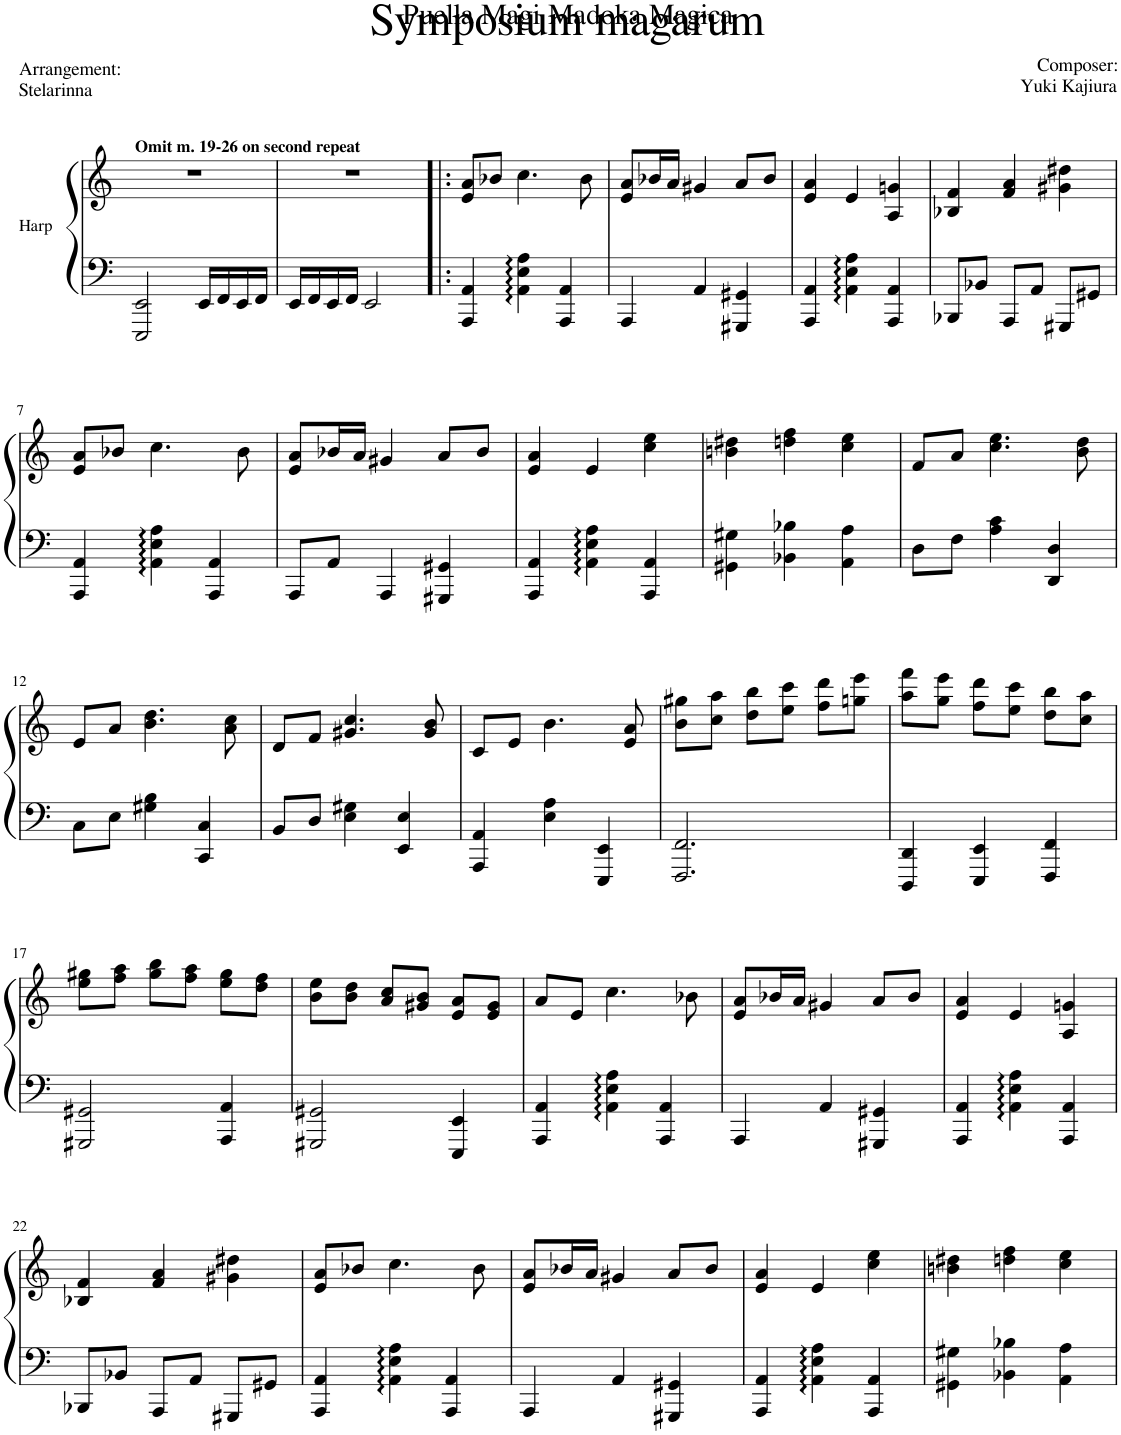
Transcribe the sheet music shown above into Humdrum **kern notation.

**kern	**kern
*part1	*part1
*staff2	*staff1
*I"Harp	*
*I'Hp	*
*clefF4	*clefG2
*k[]	*k[]
=1	=1
!	!LO:TX:a:B:t=Omit m. 19-26 on second repeat
2EEE/ 2EE/	1r
16EE/LL	.
16FF/	.
16EE/	.
16FF/JJ	.
4ryy	.
=2	=2
16EE/LL	1r
16FF/	.
16EE/	.
16FF/JJ	.
2EE/	.
4ryy	.
=3!|:	=3!|:
4AAA/ 4AA/	8e/ 8a/L
.	8b-X/J
4AA\ 4E\ 4A\	4.cc\
4AAA/ 4AA/	.
.	8b-\
=4	=4
4AAA/	8e/ 8a/L
.	16b-X/L
.	16a/JJ
4AA/	4g#X/
4GGG#X/ 4GG#X/	8a/L
.	8b-/J
=5	=5
4AAA/ 4AA/	4e/ 4a/
4AA\ 4E\ 4A\	4e/
4AAA/ 4AA/	4A/ 4gn/
=6	=6
8BBB-X/L	4B-X/ 4f/
8BB-X/J	.
8AAA/L	4f/ 4a/
8AA/J	.
8GGG#X/L	4g#X\ 4dd#X\
8GG#X/J	.
!!LO:LB:g=z
=7	=7
4AAA/ 4AA/	8e/ 8a/L
.	8b-X/J
4AA\ 4E\ 4A\	4.cc\
4AAA/ 4AA/	.
.	8b-\
=8	=8
8AAA/L	8e/ 8a/L
8AA/J	16b-X/L
.	16a/JJ
4AAA/	4g#X/
4GGG#X/ 4GG#X/	8a/L
.	8b-/J
=9	=9
4AAA/ 4AA/	4e/ 4a/
4AA\ 4E\ 4A\	4e/
4AAA/ 4AA/	4cc\ 4ee\
=10	=10
4GG#X\ 4G#X\	4bn\ 4dd#X\
4BB-X\ 4B-X\	4ddn\ 4ff\
4AA\ 4A\	4cc\ 4ee\
=11	=11
8D\L	8f/L
8F\J	8a/J
4A\ 4c\	4.cc\ 4.ee\
4DD/ 4D/	.
.	8b\ 8dd\
!!LO:LB:g=z
=12	=12
8C\L	8e/L
8E\J	8a/J
4G#X\ 4B\	4.b\ 4.dd\
4CC/ 4C/	.
.	8a\ 8cc\
=13	=13
8BB/L	8d/L
8D/J	8f/J
4E\ 4G#X\	4.g#X/ 4.cc/
4EE/ 4E/	.
.	8g#/ 8b/
=14	=14
4AAA/ 4AA/	8c/L
.	8e/J
4E\ 4A\	4.b\
4EEE/ 4EE/	.
.	8e/ 8a/
=15	=15
2.FFF/ 2.FF/	8b\ 8gg#X\L
.	8cc\ 8aa\J
.	8dd\ 8bb\L
.	8ee\ 8ccc\J
.	8ff\ 8ddd\L
.	8ggn\ 8eee\J
=16	=16
4DDD/ 4DD/	8aa\ 8fff\L
.	8gg\ 8eee\J
4EEE/ 4EE/	8ff\ 8ddd\L
.	8ee\ 8ccc\J
4FFF/ 4FF/	8dd\ 8bb\L
.	8cc\ 8aa\J
!!LO:LB:g=z
=17	=17
2GGG#X/ 2GG#X/	8ee\ 8gg#X\L
.	8ff\ 8aa\J
.	8gg#\ 8bb\L
.	8ff\ 8aa\J
4AAA/ 4AA/	8ee\ 8gg#\L
.	8dd\ 8ff\J
=18	=18
2GGG#X/ 2GG#X/	8b\ 8ee\L
.	8b\ 8dd\J
.	8a/ 8cc/L
.	8g#X/ 8b/J
4EEE/ 4EE/	8e/ 8a/L
.	8e/ 8g#/J
=19	=19
4AAA/ 4AA/	8a/L
.	8e/J
4AA\ 4E\ 4A\	4.cc\
4AAA/ 4AA/	.
.	8b-X\
=20	=20
4AAA/	8e/ 8a/L
.	16b-X/L
.	16a/JJ
4AA/	4g#X/
4GGG#X/ 4GG#X/	8a/L
.	8b-/J
=21	=21
4AAA/ 4AA/	4e/ 4a/
4AA\ 4E\ 4A\	4e/
4AAA/ 4AA/	4A/ 4gn/
!!LO:LB:g=z
=22	=22
8BBB-X/L	4B-X/ 4f/
8BB-X/J	.
8AAA/L	4f/ 4a/
8AA/J	.
8GGG#X/L	4g#X\ 4dd#X\
8GG#X/J	.
=23	=23
4AAA/ 4AA/	8e/ 8a/L
.	8b-X/J
4AA\ 4E\ 4A\	4.cc\
4AAA/ 4AA/	.
.	8b-\
=24	=24
4AAA/	8e/ 8a/L
.	16b-X/L
.	16a/JJ
4AA/	4g#X/
4GGG#X/ 4GG#X/	8a/L
.	8b-/J
=25	=25
4AAA/ 4AA/	4e/ 4a/
4AA\ 4E\ 4A\	4e/
4AAA/ 4AA/	4cc\ 4ee\
=26	=26
4GG#X\ 4G#X\	4bn\ 4dd#X\
4BB-X\ 4B-X\	4ddn\ 4ff\
4AA\ 4A\	4cc\ 4ee\
=	=
*-	*-
